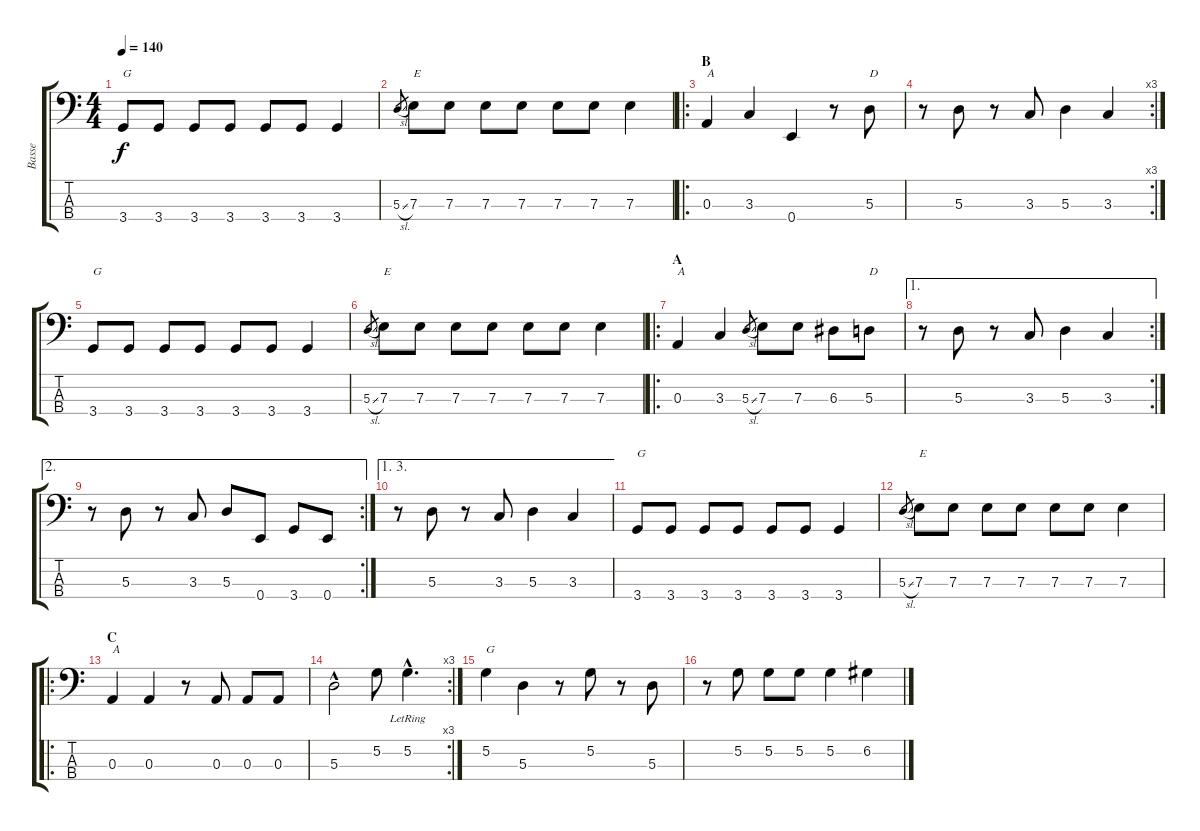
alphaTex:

\track ("Basse" "Basse") {instrument electricbassfinger}
\staff {score tabs}
\tuning (G2 D2 A1 E1) {hide}
\ts (4 4)
\tempo 140
\clef f4
\ks c
3.4.8{txt "G" dy f} 3.4.8 3.4.8 3.4.8 3.4.8 3.4.8 3.4.4 |
5.3{sl}.8{gr} 7.3.8{txt "E"} 7.3.8 7.3.8 7.3.8 7.3.8 7.3.8 7.3.4 |
\ro
\section ("" "B")
0.3.4{txt "A"} 3.3.4 0.4.4 r.8 5.3.8{txt "D"} |
\rc 3
r.8 5.3.8 r.8 3.3.8 5.3.4 3.3.4 |
3.4.8{txt "G"} 3.4.8 3.4.8 3.4.8 3.4.8 3.4.8 3.4.4 |
5.3{sl}.8{gr} 7.3.8{txt "E"} 7.3.8 7.3.8 7.3.8 7.3.8 7.3.8 7.3.4 |
\ro
\section ("" "A")
0.3.4{txt "A"} 3.3.4 5.3{sl}.8{gr} 7.3.8 7.3.8 6.3.8 5.3.8{txt "D"} |
\ae 1
\rc 2
r.8 5.3.8 r.8 3.3.8 5.3.4 3.3.4 |
\ae 2
\rc 2
r.8 5.3.8 r.8 3.3.8 5.3.8 0.4.8 3.4.8 0.4.8 |
\ae (1 3)
r.8 5.3.8 r.8 3.3.8 5.3.4 3.3.4 |
3.4.8{txt "G"} 3.4.8 3.4.8 3.4.8 3.4.8 3.4.8 3.4.4 |
5.3{sl}.8{gr} 7.3.8{txt "E"} 7.3.8 7.3.8 7.3.8 7.3.8 7.3.8 7.3.4 |
\ro
\section ("" "C")
0.3.4{txt "A"} 0.3.4 r.8 0.3.8 0.3.8 0.3.8 |
\rc 3
5.3{hac}.2 5.2.8 5.2{hac lr}.4{d} |
5.2.4{txt "G"} 5.3.4 r.8 5.2.8 r.8 5.3.8 |
r.8 5.2.8 5.2.8 5.2.8 5.2.4 6.2.4
